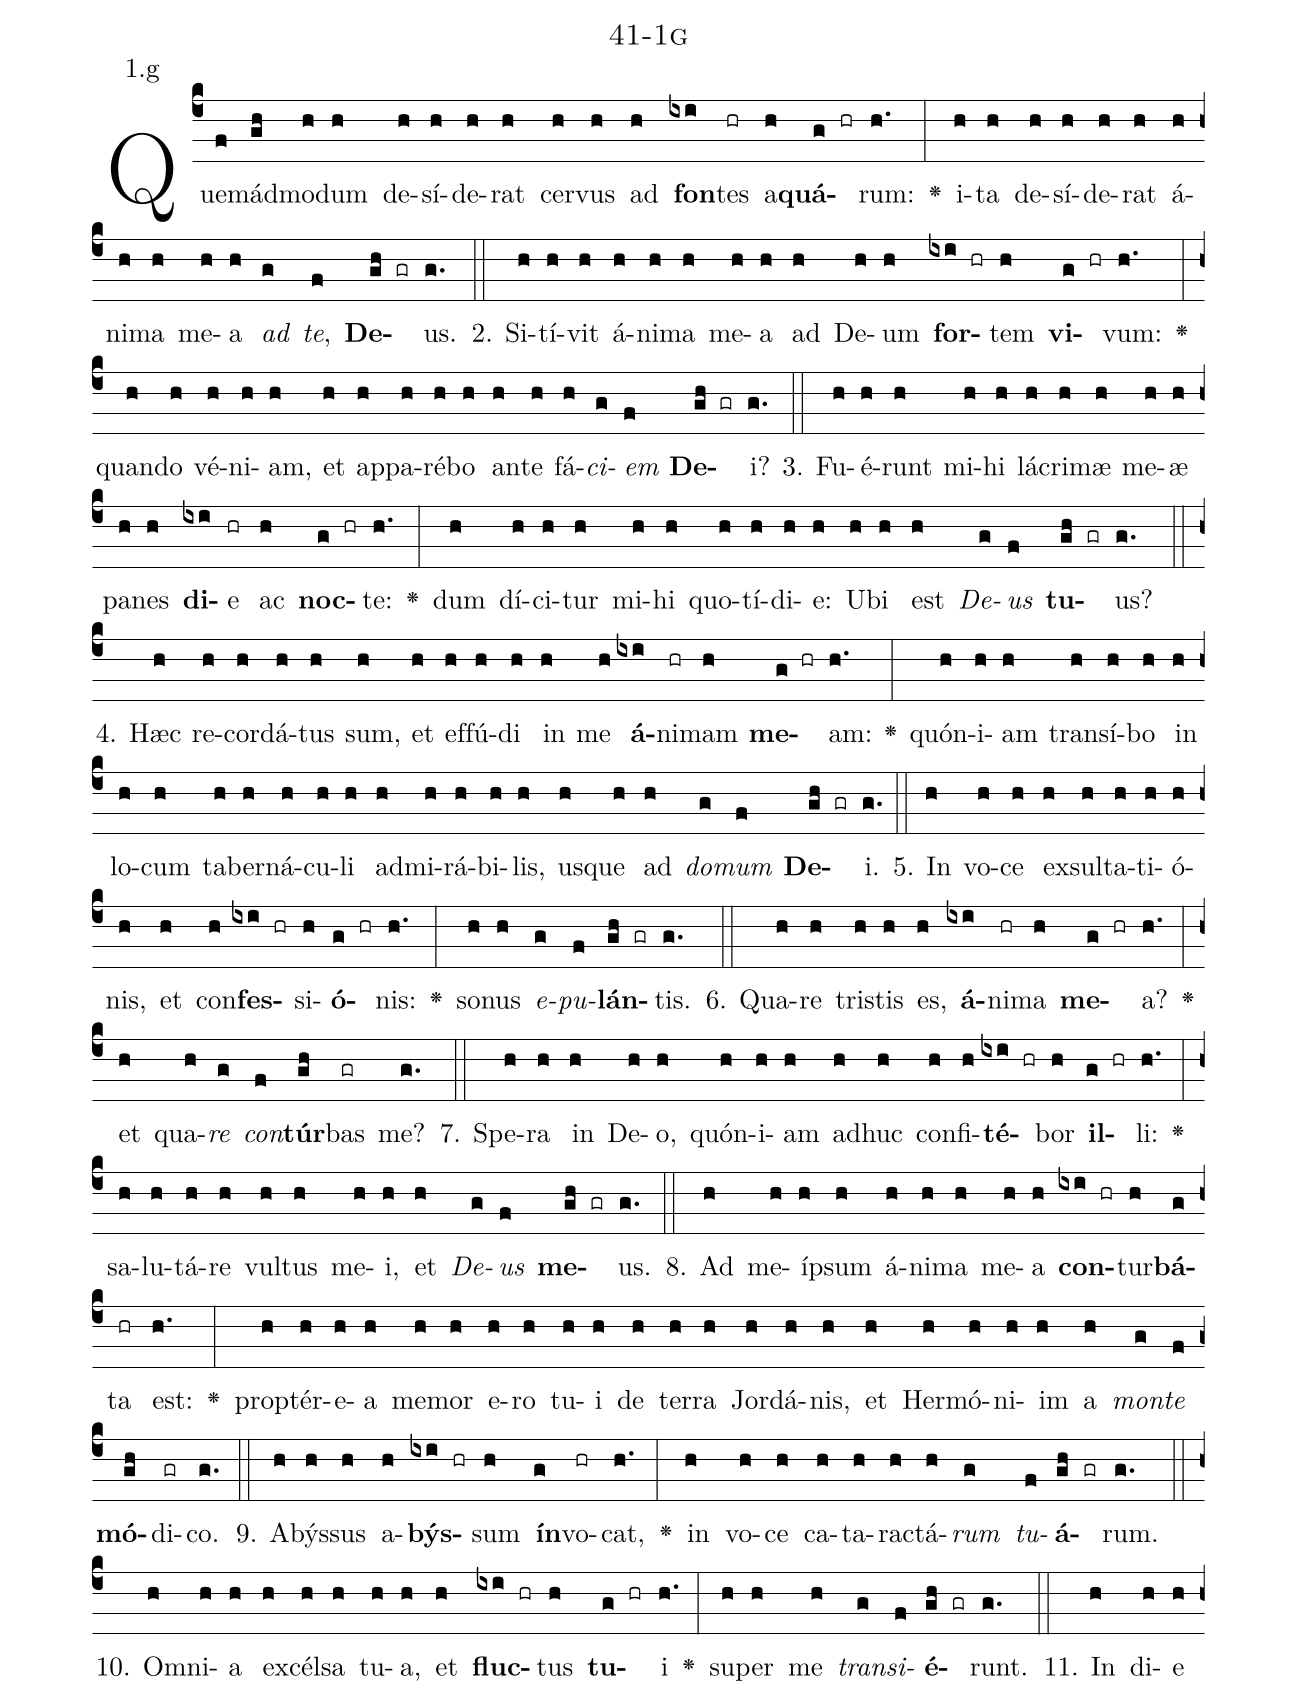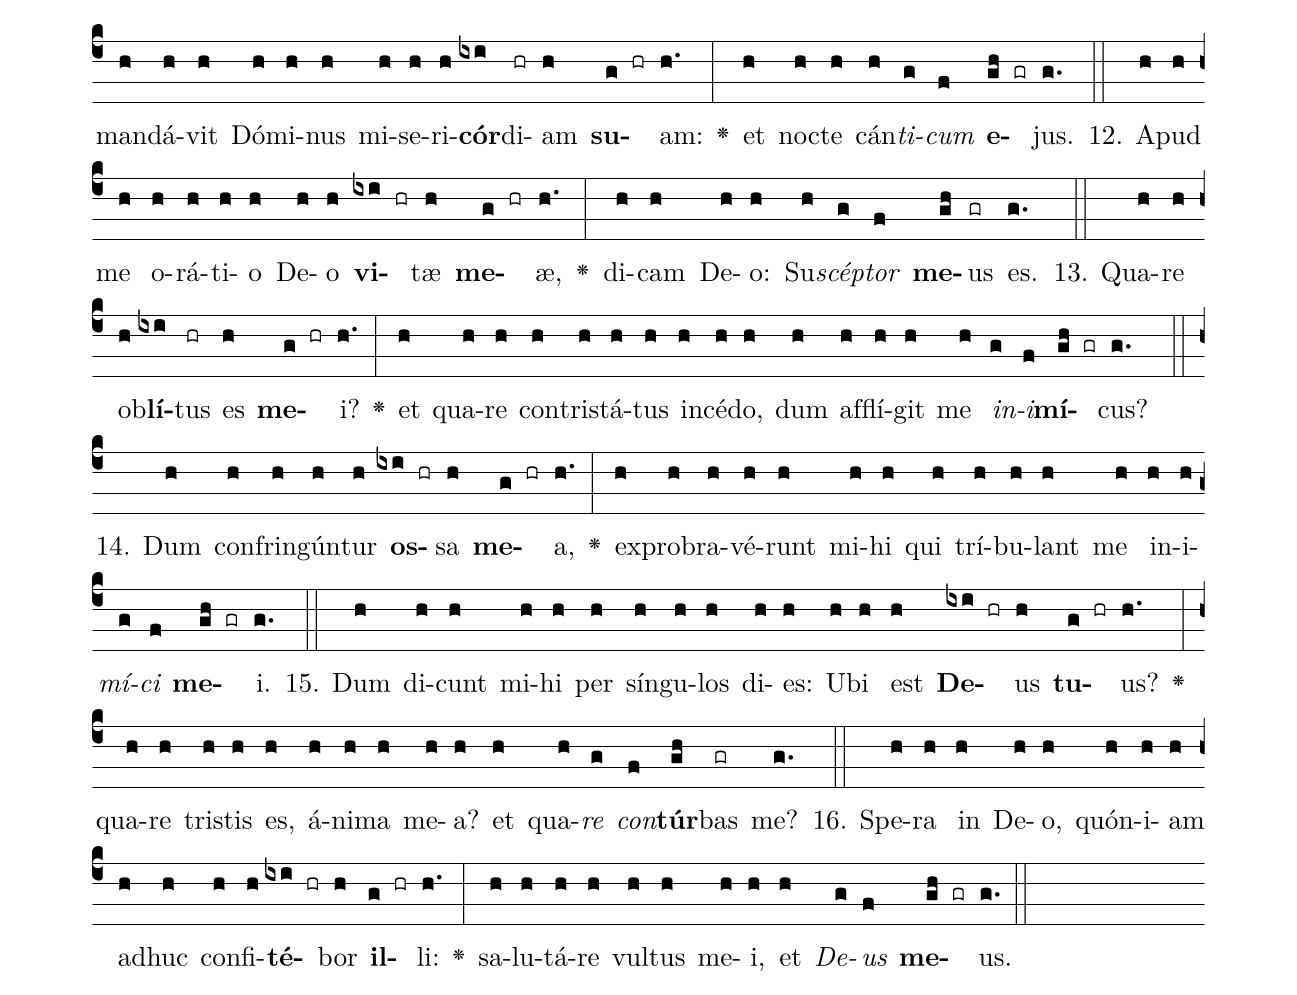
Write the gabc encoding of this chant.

name: 41-1g;
annotation: 1.g;
%%
(c4)Quem(f)ád(gh)mo(h)dum(h) de(h)sí(h)de(h)rat(h) cer(h)vus(h) ad(h) <b>fon</b>(ixi)tes(hr) a(h)<b>quá</b>(g hr)rum:(h.) <v>\greheightstar</v>(:) i(h)ta(h) de(h)sí(h)de(h)rat(h) á(h)ni(h)ma(h) me(h)a(h) <i>ad</i>(g) <i>te</i>,(f) <b>De</b>(gh gr)us.(g.) (::)
2. Si(h)tí(h)vit(h) á(h)ni(h)ma(h) me(h)a(h) ad(h) De(h)um(h) <b>for</b>(ixi hr)tem(h) <b>vi</b>(g hr)vum:(h.) <v>\greheightstar</v>(:) quan(h)do(h) vé(h)ni(h)am,(h) et(h) ap(h)pa(h)ré(h)bo(h) an(h)te(h) fá(h)<i>ci</i>(g)<i>em</i>(f) <b>De</b>(gh gr)i?(g.) (::)
3. Fu(h)é(h)runt(h) mi(h)hi(h) lá(h)cri(h)mæ(h) me(h)æ(h) pa(h)nes(h) <b>di</b>(ixi)e(hr) ac(h) <b>noc</b>(g hr)te:(h.) <v>\greheightstar</v>(:) dum(h) dí(h)ci(h)tur(h) mi(h)hi(h) quo(h)tí(h)di(h)e:(h) U(h)bi(h) est(h) <i>De</i>(g)<i>us</i>(f) <b>tu</b>(gh gr)us?(g.) (::)
4. Hæc(h) re(h)cor(h)dá(h)tus(h) sum,(h) et(h) ef(h)fú(h)di(h) in(h) me(h) <b>á</b>(ixi)ni(hr)mam(h) <b>me</b>(g hr)am:(h.) <v>\greheightstar</v>(:) quón(h)i(h)am(h) trans(h)í(h)bo(h) in(h) lo(h)cum(h) ta(h)ber(h)ná(h)cu(h)li(h) ad(h)mi(h)rá(h)bi(h)lis,(h) us(h)que(h) ad(h) <i>do</i>(g)<i>mum</i>(f) <b>De</b>(gh gr)i.(g.) (::)
5. In(h) vo(h)ce(h) ex(h)sul(h)ta(h)ti(h)ó(h)nis,(h) et(h) con(h)<b>fes</b>(ixi hr)si(h)<b>ó</b>(g hr)nis:(h.) <v>\greheightstar</v>(:) so(h)nus(h) <i>e</i>(g)<i>pu</i>(f)<b>lán</b>(gh gr)tis.(g.) (::)
6. Qua(h)re(h) tris(h)tis(h) es,(h) <b>á</b>(ixi)ni(hr)ma(h) <b>me</b>(g hr)a?(h.) <v>\greheightstar</v>(:) et(h) qua(h)<i>re</i>(g) <i>con</i>(f)<b>túr</b>(gh)bas(gr) me?(g.) (::)
7. Spe(h)ra(h) in(h) De(h)o,(h) quón(h)i(h)am(h) ad(h)huc(h) con(h)fi(h)<b>té</b>(ixi hr)bor(h) <b>il</b>(g hr)li:(h.) <v>\greheightstar</v>(:) sa(h)lu(h)tá(h)re(h) vul(h)tus(h) me(h)i,(h) et(h) <i>De</i>(g)<i>us</i>(f) <b>me</b>(gh gr)us.(g.) (::)
8. Ad(h) me(h)íp(h)sum(h) á(h)ni(h)ma(h) me(h)a(h) <b>con</b>(ixi hr)tur(h)<b>bá</b>(g)ta(hr) est:(h.) <v>\greheightstar</v>(:) prop(h)tér(h)e(h)a(h) me(h)mor(h) e(h)ro(h) tu(h)i(h) de(h) ter(h)ra(h) Jor(h)dá(h)nis,(h) et(h) Her(h)mó(h)ni(h)im(h) a(h) <i>mon</i>(g)<i>te</i>(f) <b>mó</b>(gh)di(gr)co.(g.) (::)
9. A(h)býs(h)sus(h) a(h)<b>býs</b>(ixi hr)sum(h) <b>ín</b>(g)vo(hr)cat,(h.) <v>\greheightstar</v>(:) in(h) vo(h)ce(h) ca(h)ta(h)rac(h)tá(h)<i>rum</i>(g) <i>tu</i>(f)<b>á</b>(gh gr)rum.(g.) (::)
10. Om(h)ni(h)a(h) ex(h)cél(h)sa(h) tu(h)a,(h) et(h) <b>fluc</b>(ixi hr)tus(h) <b>tu</b>(g hr)i(h.) <v>\greheightstar</v>(:) su(h)per(h) me(h) <i>trans</i>(g)<i>i</i>(f)<b>é</b>(gh gr)runt.(g.) (::)
11. In(h) di(h)e(h) man(h)dá(h)vit(h) Dó(h)mi(h)nus(h) mi(h)se(h)ri(h)<b>cór</b>(ixi)di(hr)am(h) <b>su</b>(g hr)am:(h.) <v>\greheightstar</v>(:) et(h) noc(h)te(h) cán(h)<i>ti</i>(g)<i>cum</i>(f) <b>e</b>(gh gr)jus.(g.) (::)
12. A(h)pud(h) me(h) o(h)rá(h)ti(h)o(h) De(h)o(h) <b>vi</b>(ixi hr)tæ(h) <b>me</b>(g hr)æ,(h.) <v>\greheightstar</v>(:) di(h)cam(h) De(h)o:(h) Su(h)<i>scép</i>(g)<i>tor</i>(f) <b>me</b>(gh)us(gr) es.(g.) (::)
13. Qua(h)re(h) ob(h)<b>lí</b>(ixi)tus(hr) es(h) <b>me</b>(g hr)i?(h.) <v>\greheightstar</v>(:) et(h) qua(h)re(h) con(h)tris(h)tá(h)tus(h) in(h)cé(h)do,(h) dum(h) af(h)flí(h)git(h) me(h) <i>in</i>(g)<i>i</i>(f)<b>mí</b>(gh gr)cus?(g.) (::)
14. Dum(h) con(h)frin(h)gún(h)tur(h) <b>os</b>(ixi hr)sa(h) <b>me</b>(g hr)a,(h.) <v>\greheightstar</v>(:) ex(h)pro(h)bra(h)vé(h)runt(h) mi(h)hi(h) qui(h) trí(h)bu(h)lant(h) me(h) in(h)i(h)<i>mí</i>(g)<i>ci</i>(f) <b>me</b>(gh gr)i.(g.) (::)
15. Dum(h) di(h)cunt(h) mi(h)hi(h) per(h) sín(h)gu(h)los(h) di(h)es:(h) U(h)bi(h) est(h) <b>De</b>(ixi hr)us(h) <b>tu</b>(g hr)us?(h.) <v>\greheightstar</v>(:) qua(h)re(h) tris(h)tis(h) es,(h) á(h)ni(h)ma(h) me(h)a?(h) et(h) qua(h)<i>re</i>(g) <i>con</i>(f)<b>túr</b>(gh)bas(gr) me?(g.) (::)
16. Spe(h)ra(h) in(h) De(h)o,(h) quón(h)i(h)am(h) ad(h)huc(h) con(h)fi(h)<b>té</b>(ixi hr)bor(h) <b>il</b>(g hr)li:(h.) <v>\greheightstar</v>(:) sa(h)lu(h)tá(h)re(h) vul(h)tus(h) me(h)i,(h) et(h) <i>De</i>(g)<i>us</i>(f) <b>me</b>(gh gr)us.(g.) (::)
